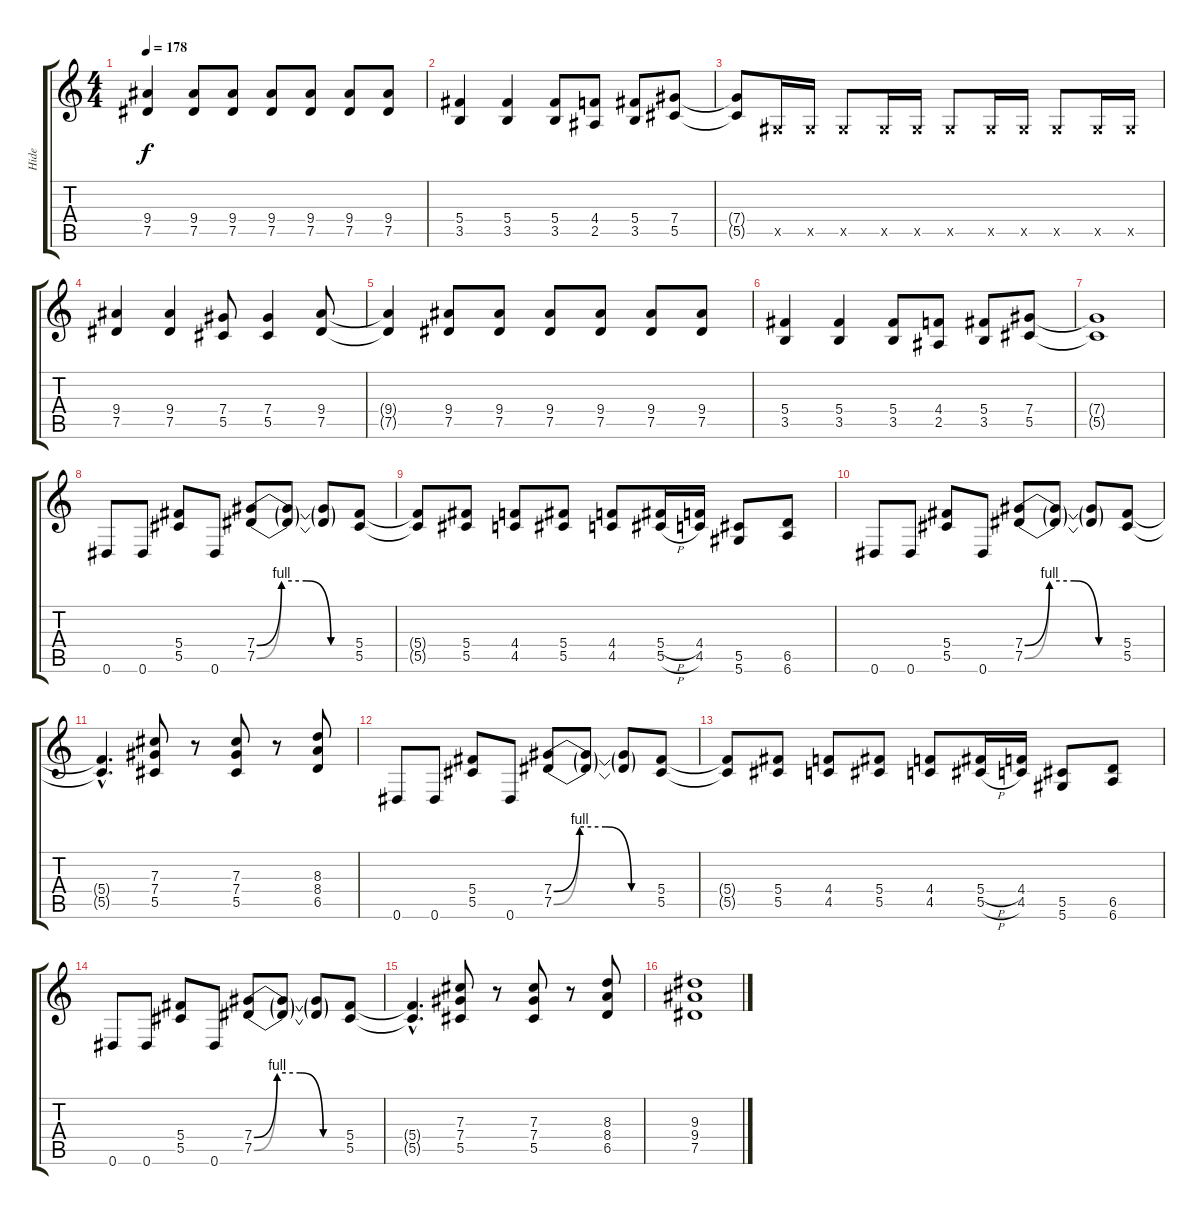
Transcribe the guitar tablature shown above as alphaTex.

\track ("Hide" "Hide") {instrument distortionguitar}
\staff {score tabs}
\tuning (Eb4 Bb3 Gb3 Db3 Ab2 Eb2) {hide}
\ts (4 4)
\tempo 178
\clef g2
\ks c
(9.4{t} 7.5{t}).4{dy f} (9.4 7.5).8 (9.4 7.5).8 (9.4 7.5).8 (9.4 7.5).8 (9.4 7.5).8 (9.4 7.5).8 |
(5.4 3.5).4 (5.4 3.5).4 (5.4 3.5).8 (4.4 2.5).8 (5.4 3.5).8 (7.4 5.5).8 |
(7.4{t} 5.5{t}).8 0.5{x}.16 0.5{x}.16 0.5{x}.8 0.5{x}.16 0.5{x}.16 0.5{x}.8 0.5{x}.16 0.5{x}.16 0.5{x}.8 0.5{x}.16 0.5{x}.16 |
(9.4 7.5).4 (9.4 7.5).4 (7.4 5.5).8 (7.4 5.5).4 (9.4 7.5).8 |
(9.4{t} 7.5{t}).4 (9.4 7.5).8 (9.4 7.5).8 (9.4 7.5).8 (9.4 7.5).8 (9.4 7.5).8 (9.4 7.5).8 |
(5.4 3.5).4 (5.4 3.5).4 (5.4 3.5).8 (4.4 2.5).8 (5.4 3.5).8 (7.4 5.5).8 |
(7.4{t} 5.5{t}).1 |
0.6.8 0.6.8 (5.4 5.5).8 0.6.8 (7.4{be (custom 0 0 15 4 30 4 45 0 60 0)} 7.5{be (custom 0 0 15 4 30 4 45 0 60 0)}).8 (7.4{t} 7.5{t}).8 (7.4{t} 7.5{t}).8 (5.4 5.5).8 |
(5.4{t} 5.5{t}).8 (5.4 5.5).8 (4.4 4.5).8 (5.4 5.5).8 (4.4 4.5).8 (5.4{h} 5.5{h}).16 (4.4 4.5).16 (5.5 5.6).8 (6.5 6.6).8 |
0.6.8 0.6.8 (5.4 5.5).8 0.6.8 (7.4{be (custom 0 0 15 4 30 4 45 0 60 0)} 7.5{be (custom 0 0 15 4 30 4 45 0 60 0)}).8 (7.4{t} 7.5{t}).8 (7.4{t} 7.5{t}).8 (5.4 5.5).8 |
(5.4{hac t} 5.5{hac t}).4{d} (7.3 7.4 5.5).8 r.8 (7.3 7.4 5.5).8 r.8 (8.3 8.4 6.5).8 |
0.6.8 0.6.8 (5.4 5.5).8 0.6.8 (7.4{be (custom 0 0 15 4 30 4 45 0 60 0)} 7.5{be (custom 0 0 15 4 30 4 45 0 60 0)}).8 (7.4{t} 7.5{t}).8 (7.4{t} 7.5{t}).8 (5.4 5.5).8 |
(5.4{t} 5.5{t}).8 (5.4 5.5).8 (4.4 4.5).8 (5.4 5.5).8 (4.4 4.5).8 (5.4{h} 5.5{h}).16 (4.4 4.5).16 (5.5 5.6).8 (6.5 6.6).8 |
0.6.8 0.6.8 (5.4 5.5).8 0.6.8 (7.4{be (custom 0 0 15 4 30 4 45 0 60 0)} 7.5{be (custom 0 0 15 4 30 4 45 0 60 0)}).8 (7.4{t} 7.5{t}).8 (7.4{t} 7.5{t}).8 (5.4 5.5).8 |
(5.4{hac t} 5.5{hac t}).4{d} (7.3 7.4 5.5).8 r.8 (7.3 7.4 5.5).8 r.8 (8.3 8.4 6.5).8 |
(9.3 9.4 7.5).1
